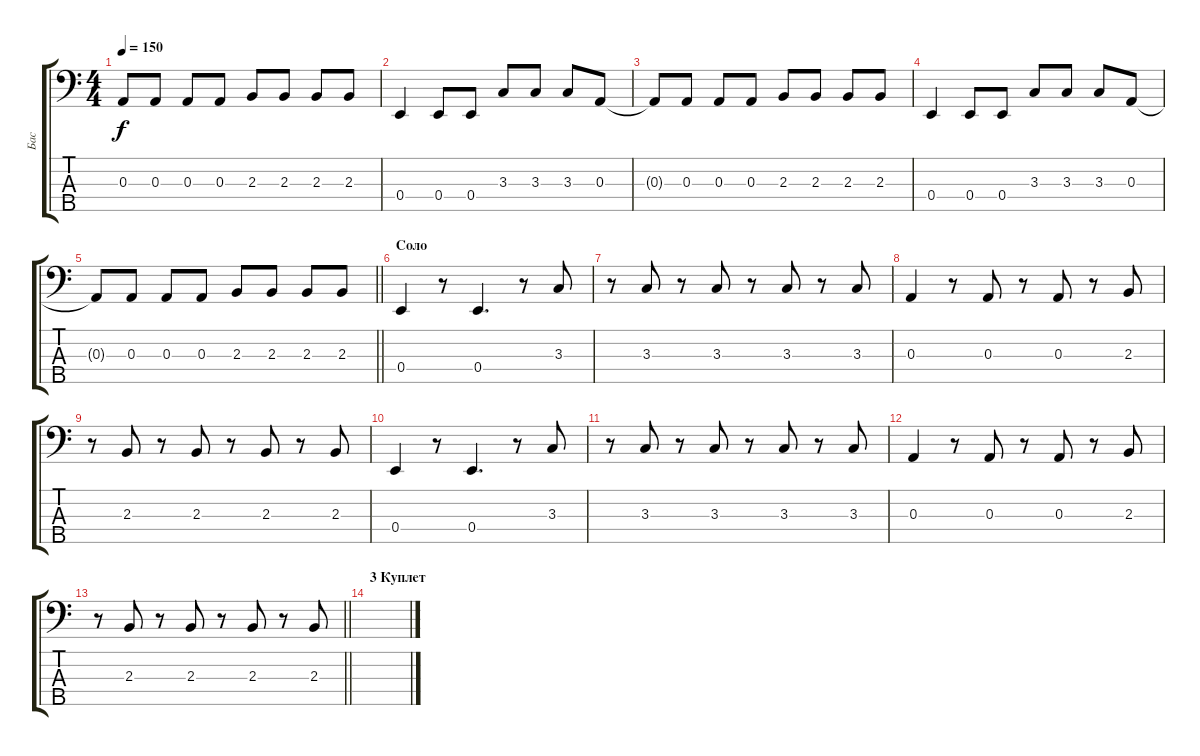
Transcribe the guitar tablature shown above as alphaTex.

\track ("Бас" "Бас") {instrument electricbassfinger}
\staff {score tabs}
\tuning (G2 D2 A1 E1 B0) {hide}
\ts (4 4)
\tempo 150
\clef f4
\ks c
0.3{t}.8{dy f} 0.3.8 0.3.8 0.3.8 2.3.8 2.3.8 2.3.8 2.3.8 |
0.4.4 0.4.8 0.4.8 3.3.8 3.3.8 3.3.8 0.3.8 |
0.3{t}.8 0.3.8 0.3.8 0.3.8 2.3.8 2.3.8 2.3.8 2.3.8 |
0.4.4 0.4.8 0.4.8 3.3.8 3.3.8 3.3.8 0.3.8 |
\barLineRight lightlight
0.3{t}.8 0.3.8 0.3.8 0.3.8 2.3.8 2.3.8 2.3.8 2.3.8 |
\section ("" "Соло")
0.4.4 r.8 0.4.4{d} r.8 3.3.8 |
r.8 3.3.8 r.8 3.3.8 r.8 3.3.8 r.8 3.3.8 |
0.3.4 r.8 0.3.8 r.8 0.3.8 r.8 2.3.8 |
r.8 2.3.8 r.8 2.3.8 r.8 2.3.8 r.8 2.3.8 |
0.4.4 r.8 0.4.4{d} r.8 3.3.8 |
r.8 3.3.8 r.8 3.3.8 r.8 3.3.8 r.8 3.3.8 |
0.3.4 r.8 0.3.8 r.8 0.3.8 r.8 2.3.8 |
\barLineRight lightlight
r.8 2.3.8 r.8 2.3.8 r.8 2.3.8 r.8 2.3.8 |
\section ("" "3 Куплет")
